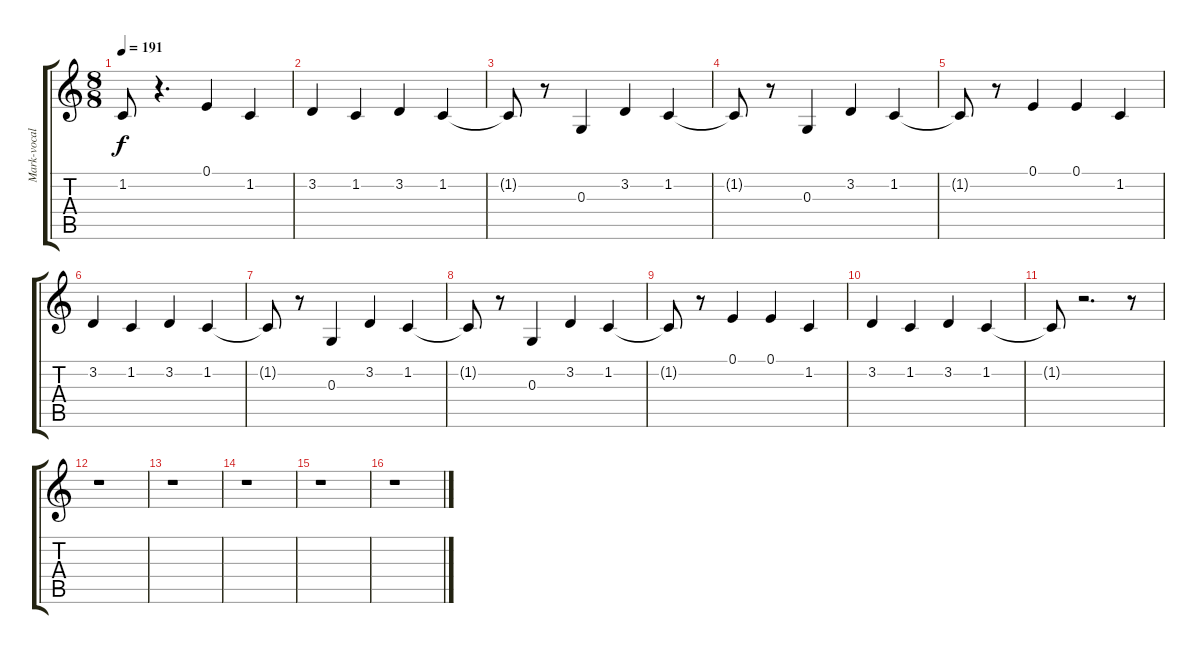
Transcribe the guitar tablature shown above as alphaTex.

\track ("Mark-vocal" "Mark-vocal") {instrument acousticgrandpiano}
\staff {score tabs}
\tuning (E4 B3 G3 D3 A2 E2) {hide}
\ts (8 8)
\tempo 191
\clef g2
\ks c
1.2{t}.8{dy f} r.4{d} 0.1.4 1.2.4 |
3.2.4 1.2.4 3.2.4 1.2.4 |
1.2{t}.8 r.8 0.3.4 3.2.4 1.2.4 |
1.2{t}.8 r.8 0.3.4 3.2.4 1.2.4 |
1.2{t}.8 r.8 0.1.4 0.1.4 1.2.4 |
3.2.4 1.2.4 3.2.4 1.2.4 |
1.2{t}.8 r.8 0.3.4 3.2.4 1.2.4 |
1.2{t}.8 r.8 0.3.4 3.2.4 1.2.4 |
1.2{t}.8 r.8 0.1.4 0.1.4 1.2.4 |
3.2.4 1.2.4 3.2.4 1.2.4 |
1.2{t}.8 r.2{d} r.8 |
r.1 |
r.1 |
r.1 |
r.1 |
r.1
